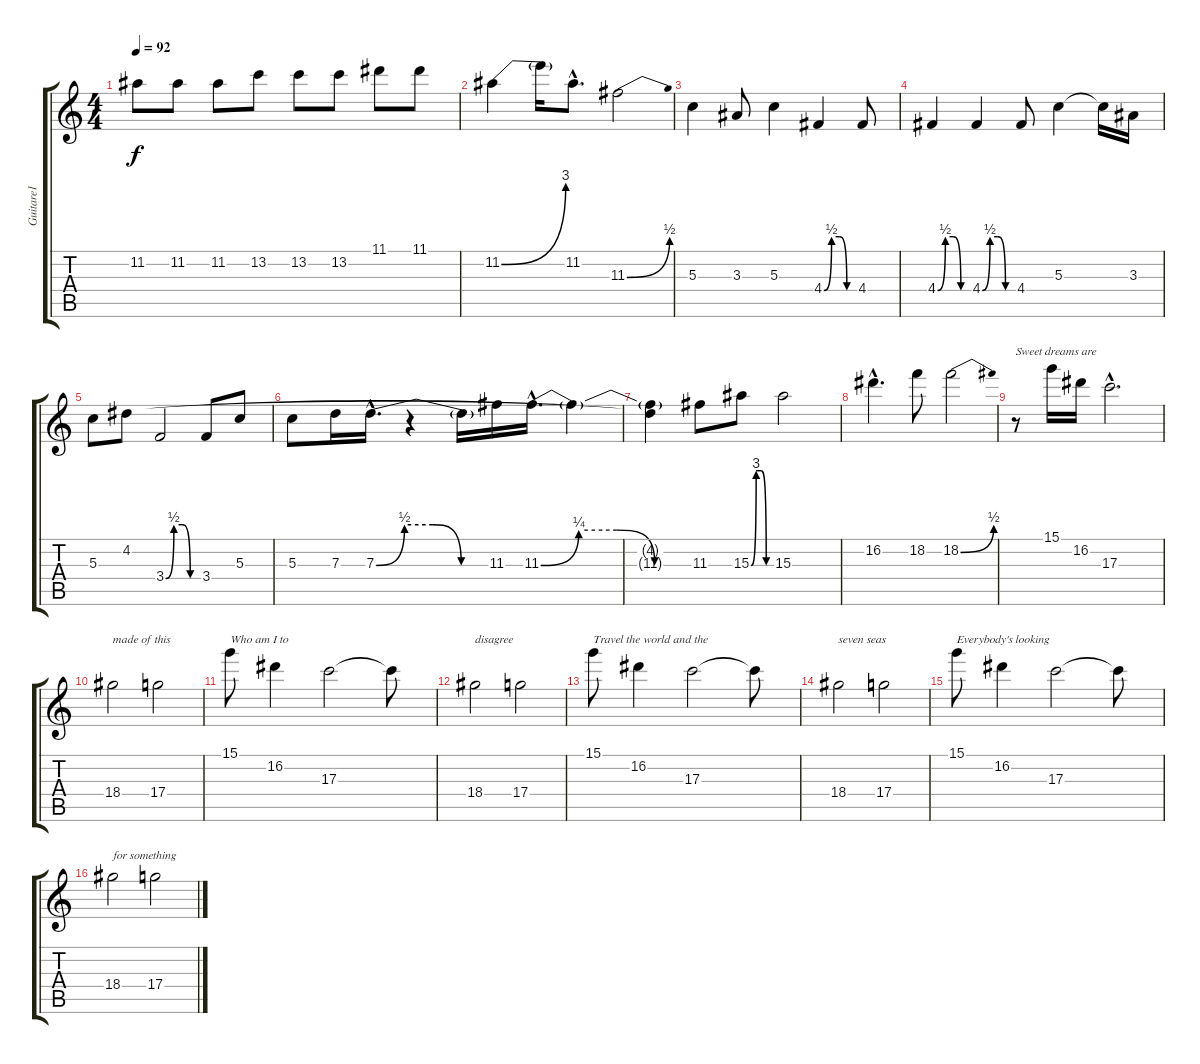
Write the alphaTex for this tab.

\track ("Guitare1" "Guitare1") {instrument distortionguitar}
\staff {score tabs}
\tuning (E4 B3 G3 D3 A2 E2) {hide}
\ts (4 4)
\tempo 92
\clef g2
\ks c
11.2.8{dy f} 11.2.8 11.2.8 13.2.8 13.2.8 13.2.8 11.1.8 11.1.8 |
11.2{be (bend 0 0 60 12)}.4 11.2{t}.16 11.2{hac}.8{d} 11.3{be (bend 0 0 60 2)}.2 |
5.3.4 3.3.8 5.3.4 4.4{be (custom 0 0 15 2 30 2 45 0 60 0)}.4 4.4.8 |
4.4{be (custom 0 0 15 2 30 2 45 0 60 0)}.4 4.4{be (custom 0 0 15 2 30 2 45 0 60 0)}.4 4.4.8 5.3.4 5.3{t}.16 3.3.16 |
5.3.8 4.2.8 3.4{be (custom 0 0 15 2 30 2 45 0 60 0)}.2 3.4.8 5.3.8 |
5.3.8 7.3.16 7.3{be (custom 0 0 15 2 30 2 45 0 60 0) hac}.16{d} r.4 7.3{t}.16 11.3.16 11.3{be (custom 0 0 15 1 30 1 45 0 60 0) hac}.16{d} 11.3{t}.4 |
(4.2{t} 11.3{t}).4 11.3.8 15.3{be (custom 0 0 15 12 30 12 45 0 60 0)}.8 15.3.2 |
16.2{hac}.4{d} 18.2.8 18.2{be (bend 0 0 60 2)}.2 |
r.8{txt "Sweet dreams are"} 15.1.16 16.2.16 17.3{hac}.2{d} |
18.4.2{txt "made of this"} 17.4.2 |
15.1.8{txt "Who am I to"} 16.2.4 17.3.2 17.3{t}.8 |
18.4.2{txt "disagree"} 17.4.2 |
15.1.8{txt "Travel the world and the"} 16.2.4 17.3.2 17.3{t}.8 |
18.4.2{txt "seven seas"} 17.4.2 |
15.1.8{txt "Everybody's looking"} 16.2.4 17.3.2 17.3{t}.8 |
18.4.2{txt "for something"} 17.4.2
